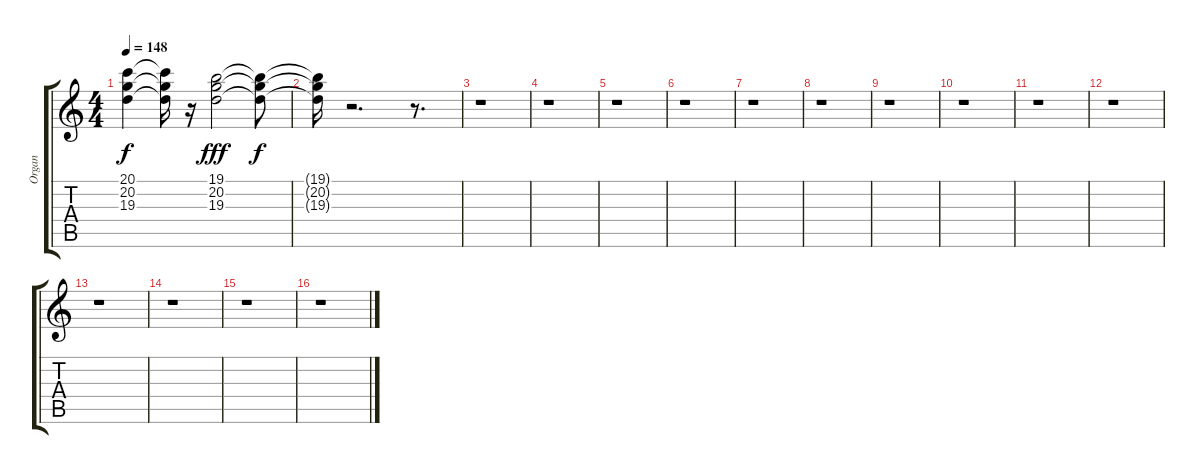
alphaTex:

\track ("Organ" "Organ") {instrument rockorgan}
\staff {score tabs}
\tuning (E4 B3 G3 D3 A2 E2) {hide}
\ts (4 4)
\tempo 148
\clef g2
\ks c
(20.1{t} 20.2{t} 19.3{t}).4{dy f} (20.1{t} 20.2{t} 19.3{t}).16 r.16 (19.1 20.2 19.3).2{dy fff} (19.1{t} 20.2{t} 19.3{t}).8{dy f} |
(19.1{t} 20.2{t} 19.3{t}).16 r.2{d} r.8{d} |
r.1 |
r.1 |
r.1 |
r.1 |
r.1 |
r.1 |
r.1 |
r.1 |
r.1 |
r.1 |
r.1 |
r.1 |
r.1 |
r.1
